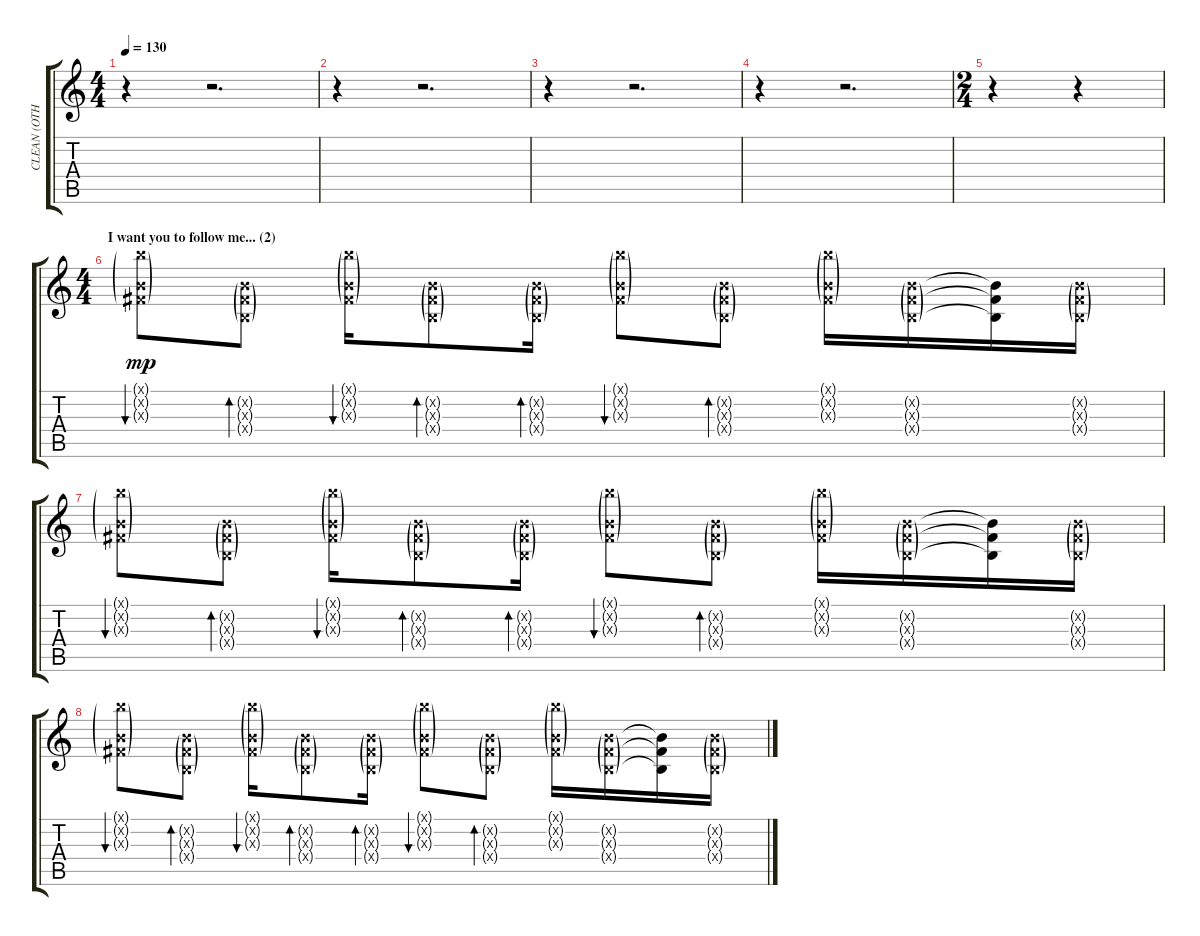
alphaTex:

\track ("CLEAN (OTHER)" "CLEAN (OTH") {instrument acousticguitarsteel}
\staff {score tabs}
\tuning (Eb4 B3 Gb3 B2 Gb2 B1) {hide}
\ts (4 4)
\tempo 130
\clef g2
\ks c
r.4{dy mp} r.2{d} |
r.4 r.2{d} |
r.4 r.2{d} |
r.4 r.2{d} |
\ts (2 4)
r.4 r.4 |
\ts (4 4)
\section ("" "I want you to follow me... (2)")
(8.1{g x} 0.2{g x} 0.3{g x}).8{bu 60} (0.2{g x} 0.3{g x} 0.4{g x}).8{bd 60} (8.1{g x} 0.2{g x} 0.3{g x}).16{bu 60} (0.2{g x} 0.3{g x} 0.4{g x}).8{bd 60} (0.2{g x} 0.3{g x} 0.4{g x}).16{bd 60} (8.1{g x} 0.2{g x} 0.3{g x}).8{bu 60} (0.2{g x} 0.3{g x} 0.4{g x}).8{bd 60} (8.1{g x} 0.2{g x} 0.3{g x}).16 (0.2{g x} 0.3{g x} 0.4{g x}).16 (0.2{t} 0.3{t} 0.4{t}).16 (0.2{g x} 0.3{g x} 0.4{g x}).16 |
(8.1{g x} 0.2{g x} 0.3{g x}).8{bu 60} (0.2{g x} 0.3{g x} 0.4{g x}).8{bd 60} (8.1{g x} 0.2{g x} 0.3{g x}).16{bu 60} (0.2{g x} 0.3{g x} 0.4{g x}).8{bd 60} (0.2{g x} 0.3{g x} 0.4{g x}).16{bd 60} (8.1{g x} 0.2{g x} 0.3{g x}).8{bu 60} (0.2{g x} 0.3{g x} 0.4{g x}).8{bd 60} (8.1{g x} 0.2{g x} 0.3{g x}).16 (0.2{g x} 0.3{g x} 0.4{g x}).16 (0.2{t} 0.3{t} 0.4{t}).16 (0.2{g x} 0.3{g x} 0.4{g x}).16 |
(8.1{g x} 0.2{g x} 0.3{g x}).8{bu 60} (0.2{g x} 0.3{g x} 0.4{g x}).8{bd 60} (8.1{g x} 0.2{g x} 0.3{g x}).16{bu 60} (0.2{g x} 0.3{g x} 0.4{g x}).8{bd 60} (0.2{g x} 0.3{g x} 0.4{g x}).16{bd 60} (8.1{g x} 0.2{g x} 0.3{g x}).8{bu 60} (0.2{g x} 0.3{g x} 0.4{g x}).8{bd 60} (8.1{g x} 0.2{g x} 0.3{g x}).16 (0.2{g x} 0.3{g x} 0.4{g x}).16 (0.2{t} 0.3{t} 0.4{t}).16 (0.2{g x} 0.3{g x} 0.4{g x}).16
